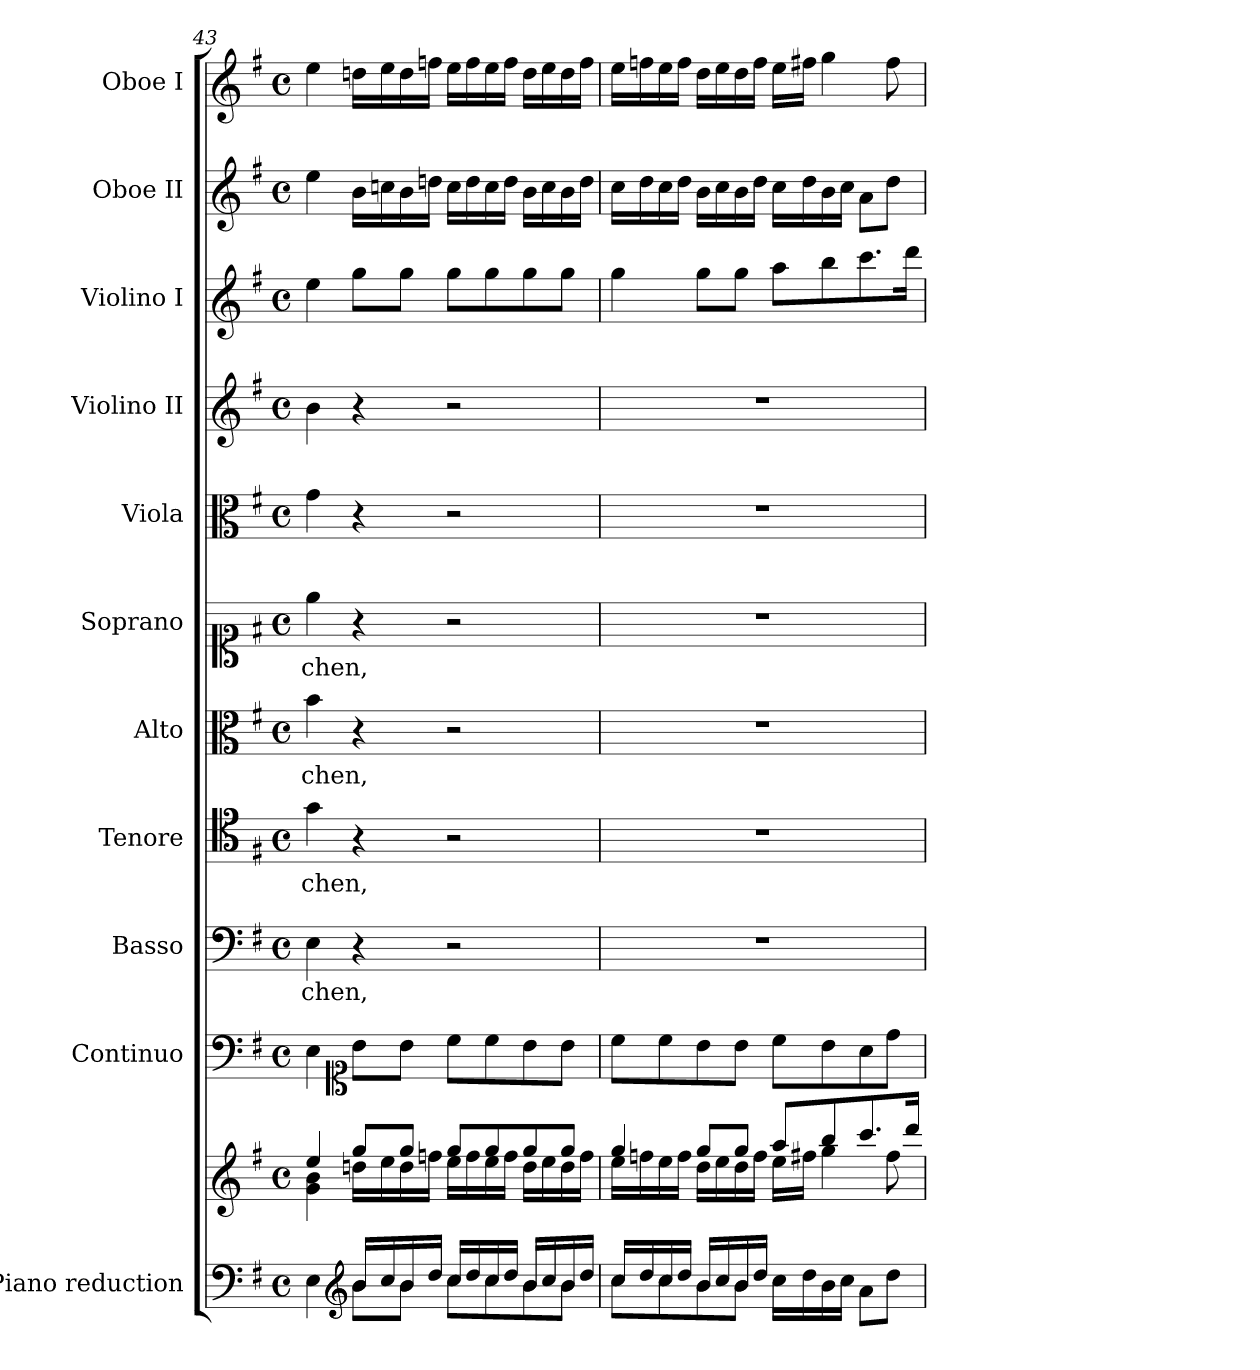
**kern	**kern	**kern	**kern	**text	**kern	**text	**kern	**text	**kern	**text	**kern	**kern	**kern	**kern	**kern
*part11	*part11	*part10	*part9	*part9	*part8	*part8	*part7	*part7	*part6	*part6	*part5	*part4	*part3	*part2	*part1
*staff12	*staff11	*staff10	*staff9	*staff9	*staff8	*staff8	*staff7	*staff7	*staff6	*staff6	*staff5	*staff4	*staff3	*staff2	*staff1
*I"Piano reduction	*	*I"Continuo	*I"Basso	*	*I"Tenore	*	*I"Alto	*	*I"Soprano	*	*I"Viola	*I"Violino II	*I"Violino I	*I"Oboe II	*I"Oboe I
*I'Pno	*	*	*	*	*	*	*	*	*	*	*	*	*	*I'Ob	*I'Ob
*clefF4	*clefG2	*clefF4	*clefF4	*	*clefC4	*	*clefC3	*	*clefC1	*	*clefC3	*clefG2	*clefG2	*clefG2	*clefG2
*k[f#]	*k[f#]	*k[f#]	*k[f#]	*	*k[f#]	*	*k[f#]	*	*k[f#]	*	*k[f#]	*k[f#]	*k[f#]	*k[f#]	*k[f#]
*M4/4	*M4/4	*M4/4	*M4/4	*	*M4/4	*	*M4/4	*	*M4/4	*	*M4/4	*M4/4	*M4/4	*M4/4	*M4/4
*met(c)	*met(c)	*met(c)	*met(c)	*	*met(c)	*	*met(c)	*	*met(c)	*	*met(c)	*met(c)	*met(c)	*met(c)	*met(c)
=43	=43	=43	=43	=43	=43	=43	=43	=43	=43	=43	=43	=43	=43	=43	=43
*^	*^	*	*	*	*	*	*	*	*	*	*	*	*	*	*
!	!	!	!	!	!	!LO:LY:b	!	!LO:LY:b	!	!LO:LY:b	!	!LO:LY:b	!	!	!	!	!
4ryy	4E\	4ee/	4g\ 4b\	4E\	4E\	-chen,	4g\	-chen,	4b\	-chen,	4ee\	-chen,	4g\	4b\	4ee\	4ee\	4ee\
*clefG2	*	*	*	*clefC1	*	*	*	*	*	*	*	*	*	*	*	*	*
16b/LL	8b\L	8gg/L	16ddn\LL	8b\L	4r	.	4r	.	4r	.	4r	.	4r	4r	8gg\L	16b\LL	16ddn\LL
16cc/	.	.	16ee\	.	.	.	.	.	.	.	.	.	.	.	.	16ccn\	16ee\
16b/	8b\J	8gg/J	16dd\	8b\J	.	.	.	.	.	.	.	.	.	.	8gg\J	16b\	16dd\
16dd/JJ	.	.	16ffn\JJ	.	.	.	.	.	.	.	.	.	.	.	.	16ddn\JJ	16ffn\JJ
16cc/LL	8cc\L	8gg/L	16ee\LL	8cc\L	2r	.	2r	.	2r	.	2r	.	2r	2r	8gg\L	16cc\LL	16ee\LL
16dd/	.	.	16ff\	.	.	.	.	.	.	.	.	.	.	.	.	16dd\	16ff\
16cc/	8cc\	8gg/	16ee\	8cc\	.	.	.	.	.	.	.	.	.	.	8gg\	16cc\	16ee\
16dd/JJ	.	.	16ff\JJ	.	.	.	.	.	.	.	.	.	.	.	.	16dd\JJ	16ff\JJ
16b/LL	8b\	8gg/	16dd\LL	8b\	.	.	.	.	.	.	.	.	.	.	8gg\	16b\LL	16dd\LL
16cc/	.	.	16ee\	.	.	.	.	.	.	.	.	.	.	.	.	16cc\	16ee\
16b/	8b\J	8gg/J	16dd\	8b\J	.	.	.	.	.	.	.	.	.	.	8gg\J	16b\	16dd\
16dd/JJ	.	.	16ff\JJ	.	.	.	.	.	.	.	.	.	.	.	.	16dd\JJ	16ff\JJ
=44	=44	=44	=44	=44	=44	=44	=44	=44	=44	=44	=44	=44	=44	=44	=44	=44	=44
16cc/LL	8cc\L	4gg/	16ee\LL	8cc\L	1r	.	1r	.	1r	.	1r	.	1r	1r	4gg\	16cc\LL	16ee\LL
16dd/	.	.	16ffn\	.	.	.	.	.	.	.	.	.	.	.	.	16dd\	16ffn\
16cc/	8cc\	.	16ee\	8cc\	.	.	.	.	.	.	.	.	.	.	.	16cc\	16ee\
16dd/JJ	.	.	16ff\JJ	.	.	.	.	.	.	.	.	.	.	.	.	16dd\JJ	16ff\JJ
16b/LL	8b\	8gg/L	16dd\LL	8b\	.	.	.	.	.	.	.	.	.	.	8gg\L	16b\LL	16dd\LL
16cc/	.	.	16ee\	.	.	.	.	.	.	.	.	.	.	.	.	16cc\	16ee\
16b/	8b\J	8gg/J	16dd\	8b\J	.	.	.	.	.	.	.	.	.	.	8gg\J	16b\	16dd\
16dd/JJ	.	.	16ff\JJ	.	.	.	.	.	.	.	.	.	.	.	.	16dd\JJ	16ff\JJ
16cc\LL	2ryy	8aa/L	16ee\LL	8cc\L	.	.	.	.	.	.	.	.	.	.	8aa\L	16cc\LL	16ee\LL
16dd\	.	.	16ff#X\JJ	.	.	.	.	.	.	.	.	.	.	.	.	16dd\	16ff#X\JJ
16b\	.	8bb/	4gg\	8b\	.	.	.	.	.	.	.	.	.	.	8bb\	16b\	4gg\
16cc\JJ	.	.	.	.	.	.	.	.	.	.	.	.	.	.	.	16cc\JJ	.
8a\L	.	8.ccc/	.	8a\	.	.	.	.	.	.	.	.	.	.	8.ccc\	8a\L	.
8dd\J	.	.	8ff#\	8dd\J	.	.	.	.	.	.	.	.	.	.	.	8dd\J	8ff#\
.	.	16ddd/Jk	.	.	.	.	.	.	.	.	.	.	.	.	16ddd\Jk	.	.
*v	*v	*	*	*	*	*	*	*	*	*	*	*	*	*	*	*	*
*	*v	*v	*	*	*	*	*	*	*	*	*	*	*	*	*	*
=	=	=	=	=	=	=	=	=	=	=	=	=	=	=	=
*-	*-	*-	*-	*-	*-	*-	*-	*-	*-	*-	*-	*-	*-	*-	*-
